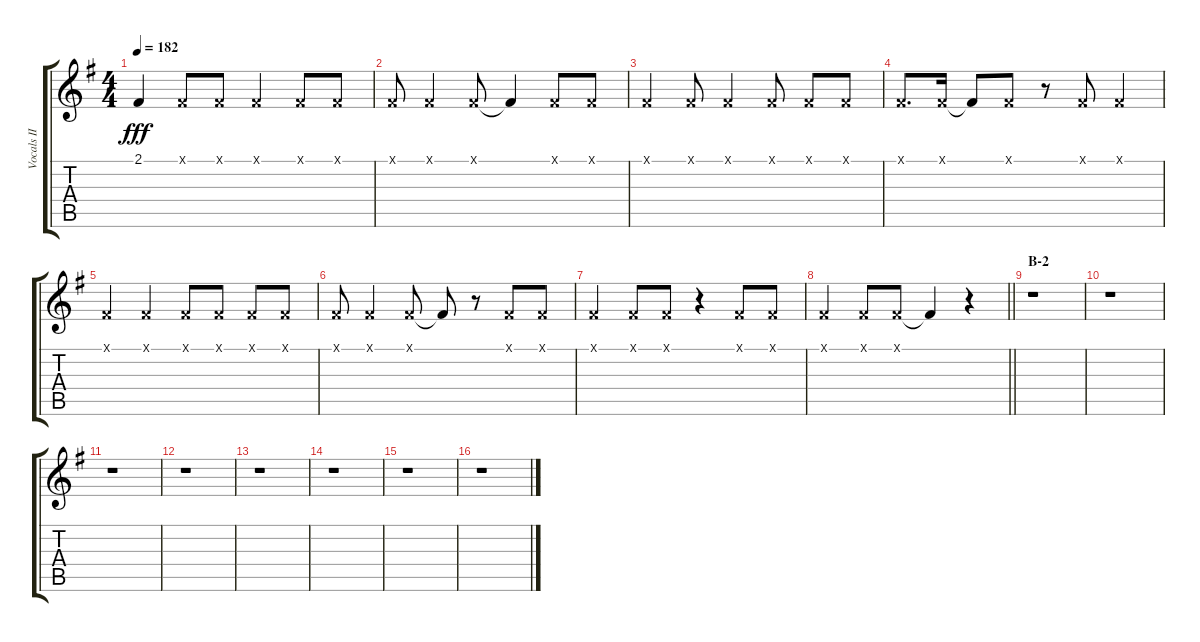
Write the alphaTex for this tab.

\track ("Vocals II" "Vocals II") {instrument voiceoohs}
\staff {score tabs}
\tuning (E4 B3 G3 D3 A2 E2) {hide}
\ts (4 4)
\tempo 182
\clef g2
\ks g
2.1{t}.4{dy fff} 2.1{x}.8 2.1{x}.8 2.1{x}.4 2.1{x}.8 2.1{x}.8 |
2.1{x}.8 2.1{x}.4 2.1{x}.8 2.1{t}.4 2.1{x}.8 2.1{x}.8 |
2.1{x}.4 2.1{x}.8 2.1{x}.4 2.1{x}.8 2.1{x}.8 2.1{x}.8 |
2.1{x}.8{d} 2.1{x}.16 2.1{t}.8 2.1{x}.8 r.8 2.1{x}.8 2.1{x}.4 |
2.1{x}.4 2.1{x}.4 2.1{x}.8 2.1{x}.8 2.1{x}.8 2.1{x}.8 |
2.1{x}.8 2.1{x}.4 2.1{x}.8 2.1{t}.8 r.8 2.1{x}.8 2.1{x}.8 |
2.1{x}.4 2.1{x}.8 2.1{x}.8 r.4 2.1{x}.8 2.1{x}.8 |
\barLineRight lightlight
2.1{x}.4 2.1{x}.8 2.1{x}.8 2.1{t}.4 r.4 |
\section ("" "B-2")
r.1 |
r.1 |
r.1 |
r.1 |
r.1 |
r.1 |
r.1 |
r.1
